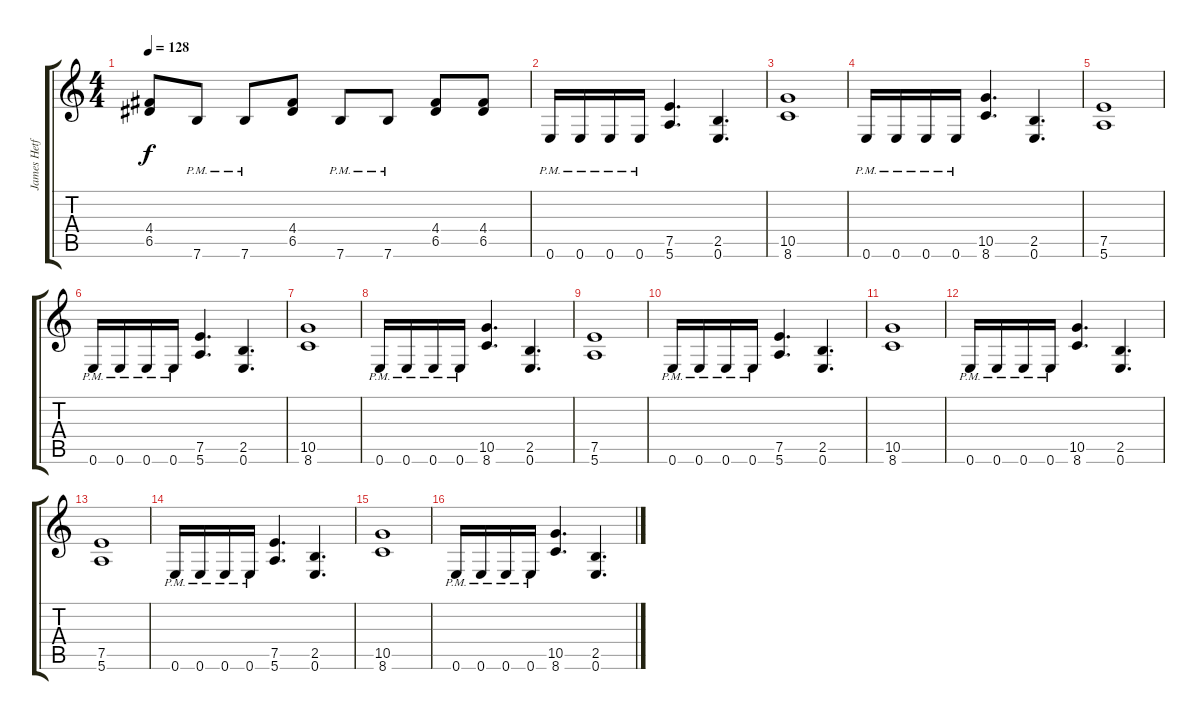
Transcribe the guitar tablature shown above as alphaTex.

\track ("James Hetfield 2" "James Hetf") {instrument distortionguitar}
\staff {score tabs}
\tuning (E4 B3 G3 D3 A2 E2) {hide}
\ts (4 4)
\tempo 128
\clef g2
\ks c
(4.4 6.5).8{dy f} 7.6{pm}.8 7.6{pm}.8 (4.4 6.5).8 7.6{pm}.8 7.6{pm}.8 (4.4 6.5).8 (4.4 6.5).8 |
0.6{pm}.16 0.6{pm}.16 0.6{pm}.16 0.6{pm}.16 (7.5 5.6).4{d} (2.5 0.6).4{d} |
(10.5 8.6).1 |
0.6{pm}.16 0.6{pm}.16 0.6{pm}.16 0.6{pm}.16 (10.5 8.6).4{d} (2.5 0.6).4{d} |
(7.5 5.6).1 |
0.6{pm}.16 0.6{pm}.16 0.6{pm}.16 0.6{pm}.16 (7.5 5.6).4{d} (2.5 0.6).4{d} |
(10.5 8.6).1 |
0.6{pm}.16 0.6{pm}.16 0.6{pm}.16 0.6{pm}.16 (10.5 8.6).4{d} (2.5 0.6).4{d} |
(7.5 5.6).1 |
0.6{pm}.16 0.6{pm}.16 0.6{pm}.16 0.6{pm}.16 (7.5 5.6).4{d} (2.5 0.6).4{d} |
(10.5 8.6).1 |
0.6{pm}.16 0.6{pm}.16 0.6{pm}.16 0.6{pm}.16 (10.5 8.6).4{d} (2.5 0.6).4{d} |
(7.5 5.6).1 |
0.6{pm}.16 0.6{pm}.16 0.6{pm}.16 0.6{pm}.16 (7.5 5.6).4{d} (2.5 0.6).4{d} |
(10.5 8.6).1 |
0.6{pm}.16 0.6{pm}.16 0.6{pm}.16 0.6{pm}.16 (10.5 8.6).4{d} (2.5 0.6).4{d}
